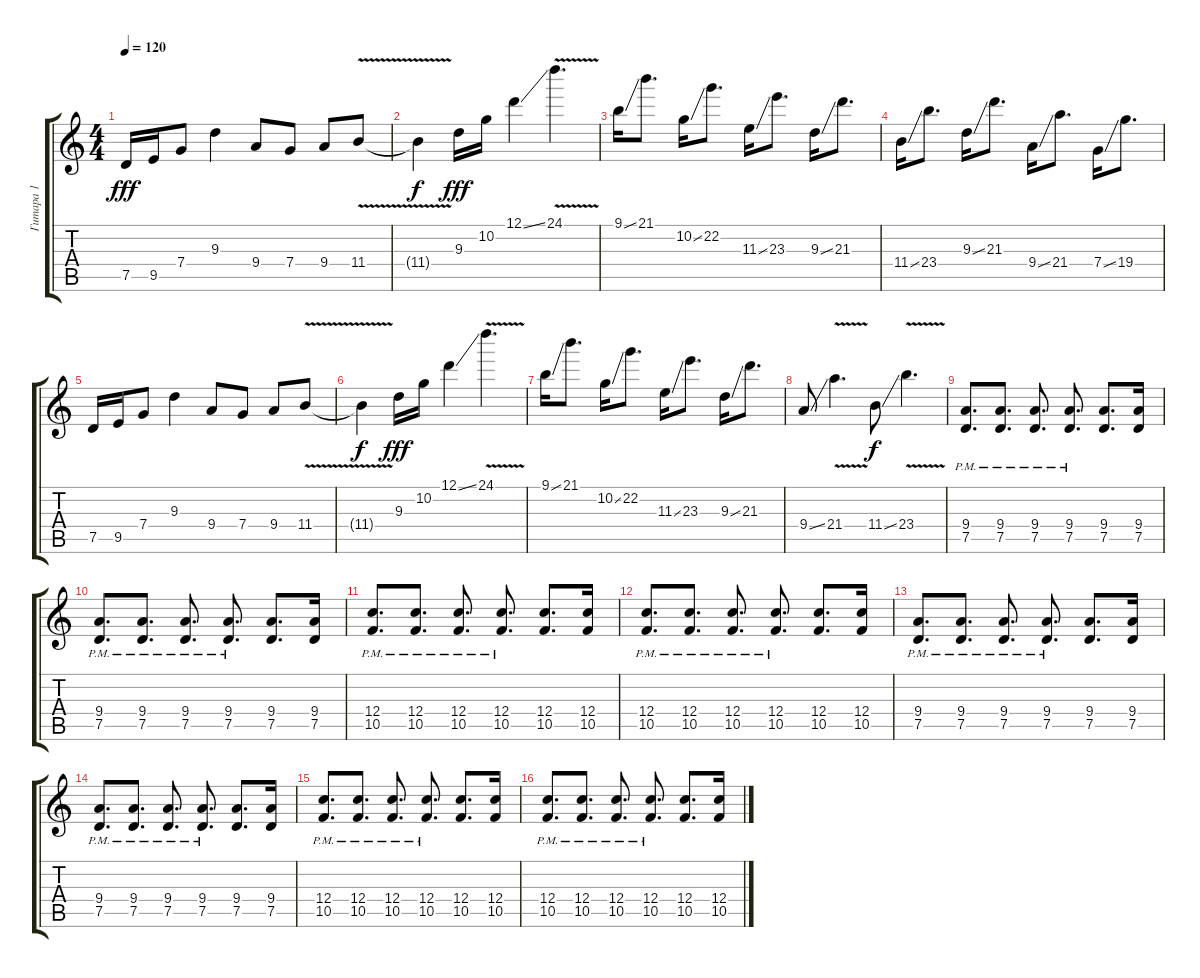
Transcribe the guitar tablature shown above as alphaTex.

\track ("Гитара 1" "Гитара 1") {instrument overdrivenguitar}
\staff {score tabs}
\tuning (D4 A3 F3 C3 G2 D2) {hide}
\ts (4 4)
\tempo 120
\clef g2
\ks c
7.5.16{dy fff} 9.5.16 7.4.8 9.3.4 9.4.8 7.4.8 9.4.8 11.4{v}.8 |
11.4{t}.4{dy f} 9.3.16{dy fff} 10.2.16 12.1{ss}.4 24.1{v}.4{d} |
9.1{ss}.16 21.1.8{d} 10.2{ss}.16 22.2.8{d} 11.3{ss}.16 23.3.8{d} 9.3{ss}.16 21.3.8{d} |
11.4{ss}.16 23.4.8{d} 9.3{ss}.16 21.3.8{d} 9.4{ss}.16 21.4.8{d} 7.4{ss}.16 19.4.8{d} |
7.5.16 9.5.16 7.4.8 9.3.4 9.4.8 7.4.8 9.4.8 11.4{v}.8 |
11.4{t}.4{dy f} 9.3.16{dy fff} 10.2.16 12.1{ss}.4 24.1{v}.4{d} |
9.1{ss}.16 21.1.8{d} 10.2{ss}.16 22.2.8{d} 11.3{ss}.16 23.3.8{d} 9.3{ss}.16 21.3.8{d} |
9.4{ss}.8 21.4{v}.4{d} 11.4{ss}.8{dy f} 23.4{v}.4{d} |
(9.4{pm} 7.5{pm}).8{d} (9.4{pm} 7.5{pm}).8{d} (9.4{pm} 7.5{pm}).8{d} (9.4{pm} 7.5{pm}).8{d} (9.4 7.5).8{d} (9.4 7.5).16 |
(9.4{pm} 7.5{pm}).8{d} (9.4{pm} 7.5{pm}).8{d} (9.4{pm} 7.5{pm}).8{d} (9.4{pm} 7.5{pm}).8{d} (9.4 7.5).8{d} (9.4 7.5).16 |
(12.4{pm} 10.5{pm}).8{d} (12.4{pm} 10.5{pm}).8{d} (12.4{pm} 10.5{pm}).8{d} (12.4{pm} 10.5{pm}).8{d} (12.4 10.5).8{d} (12.4 10.5).16 |
(12.4{pm} 10.5{pm}).8{d} (12.4{pm} 10.5{pm}).8{d} (12.4{pm} 10.5{pm}).8{d} (12.4{pm} 10.5{pm}).8{d} (12.4 10.5).8{d} (12.4 10.5).16 |
(9.4{pm} 7.5{pm}).8{d} (9.4{pm} 7.5{pm}).8{d} (9.4{pm} 7.5{pm}).8{d} (9.4{pm} 7.5{pm}).8{d} (9.4 7.5).8{d} (9.4 7.5).16 |
(9.4{pm} 7.5{pm}).8{d} (9.4{pm} 7.5{pm}).8{d} (9.4{pm} 7.5{pm}).8{d} (9.4{pm} 7.5{pm}).8{d} (9.4 7.5).8{d} (9.4 7.5).16 |
(12.4{pm} 10.5{pm}).8{d} (12.4{pm} 10.5{pm}).8{d} (12.4{pm} 10.5{pm}).8{d} (12.4{pm} 10.5{pm}).8{d} (12.4 10.5).8{d} (12.4 10.5).16 |
(12.4{pm} 10.5{pm}).8{d} (12.4{pm} 10.5{pm}).8{d} (12.4{pm} 10.5{pm}).8{d} (12.4{pm} 10.5{pm}).8{d} (12.4 10.5).8{d} (12.4 10.5).16
